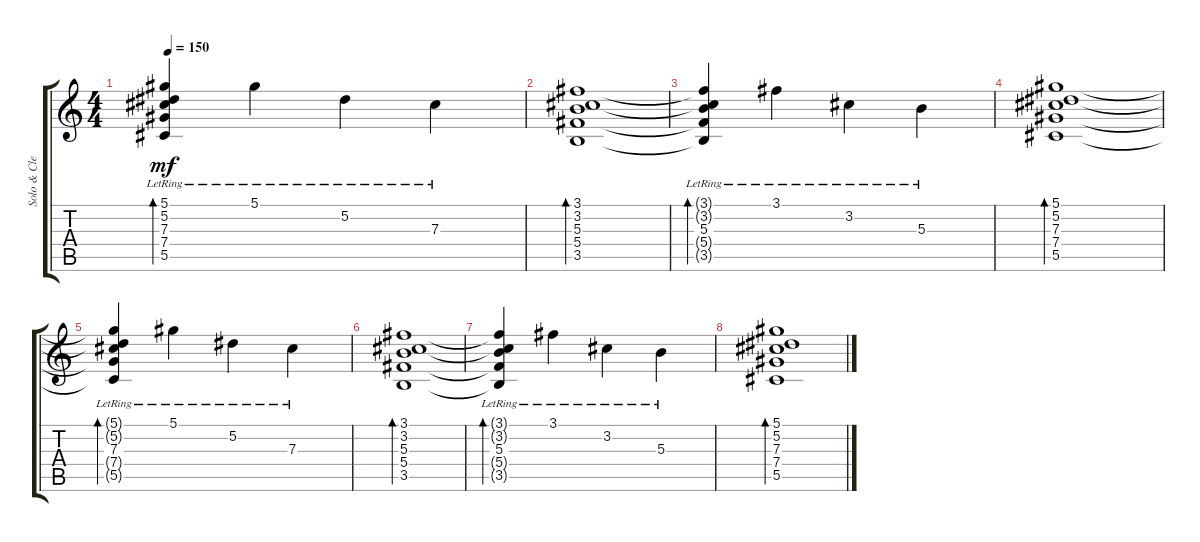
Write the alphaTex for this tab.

\track ("Solo & Clean" "Solo & Cle") {instrument distortionguitar}
\staff {score tabs}
\tuning (Eb4 Bb3 Gb3 Db3 Ab2 Eb2) {hide}
\ts (4 4)
\tempo 150
\clef g2
\ks c
(5.1{t} 5.2{t} 7.3{lr} 7.4{t} 5.5{t}).4{bd 480 dy mf} 5.1{lr}.4 5.2{lr}.4 7.3{lr}.4 |
(3.1 3.2 5.3 5.4 3.5).1{bd 480 instrument electricguitarclean} |
(3.1{t} 3.2{t} 5.3{lr} 5.4{t} 3.5{t}).4{bd 480} 3.1{lr}.4 3.2{lr}.4 5.3{lr}.4 |
(5.1 5.2 7.3 7.4 5.5).1{bd 480} |
(5.1{t} 5.2{t} 7.3{lr} 7.4{t} 5.5{t}).4{bd 480} 5.1{lr}.4 5.2{lr}.4 7.3{lr}.4 |
(3.1 3.2 5.3 5.4 3.5).1{bd 480} |
(3.1{t} 3.2{t} 5.3{lr} 5.4{t} 3.5{t}).4{bd 480} 3.1{lr}.4 3.2{lr}.4 5.3{lr}.4 |
(5.1 5.2 7.3 7.4 5.5).1{bd 480}
